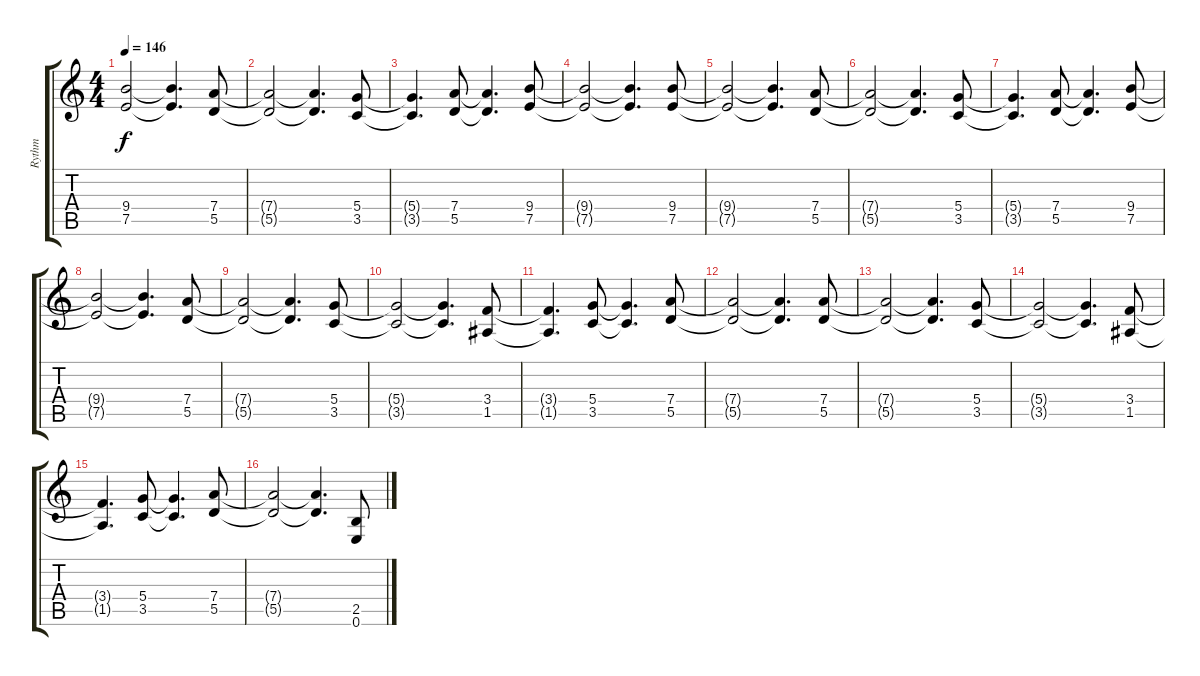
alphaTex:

\track ("Rythm" "Rythm") {instrument overdrivenguitar}
\staff {score tabs}
\tuning (E4 B3 G3 D3 A2 E2) {hide}
\ts (4 4)
\tempo 146
\clef g2
\ks c
(9.4{t} 7.5{t}).2{dy f} (9.4{t} 7.5{t}).4{d} (7.4 5.5).8 |
(7.4{t} 5.5{t}).2 (7.4{t} 5.5{t}).4{d} (5.4 3.5).8 |
(5.4{t} 3.5{t}).4{d} (7.4 5.5).8 (7.4{t} 5.5{t}).4{d} (9.4 7.5).8 |
(9.4{t} 7.5{t}).2 (9.4{t} 7.5{t}).4{d} (9.4 7.5).8 |
(9.4{t} 7.5{t}).2 (9.4{t} 7.5{t}).4{d} (7.4 5.5).8 |
(7.4{t} 5.5{t}).2 (7.4{t} 5.5{t}).4{d} (5.4 3.5).8 |
(5.4{t} 3.5{t}).4{d} (7.4 5.5).8 (7.4{t} 5.5{t}).4{d} (9.4 7.5).8 |
(9.4{t} 7.5{t}).2 (9.4{t} 7.5{t}).4{d} (7.4 5.5).8 |
(7.4{t} 5.5{t}).2 (7.4{t} 5.5{t}).4{d} (5.4 3.5).8 |
(5.4{t} 3.5{t}).2 (5.4{t} 3.5{t}).4{d} (3.4 1.5).8 |
(3.4{t} 1.5{t}).4{d} (5.4 3.5).8 (5.4{t} 3.5{t}).4{d} (7.4 5.5).8 |
(7.4{t} 5.5{t}).2 (7.4{t} 5.5{t}).4{d} (7.4 5.5).8 |
(7.4{t} 5.5{t}).2 (7.4{t} 5.5{t}).4{d} (5.4 3.5).8 |
(5.4{t} 3.5{t}).2 (5.4{t} 3.5{t}).4{d} (3.4 1.5).8 |
(3.4{t} 1.5{t}).4{d} (5.4 3.5).8 (5.4{t} 3.5{t}).4{d} (7.4 5.5).8 |
(7.4{t} 5.5{t}).2 (7.4{t} 5.5{t}).4{d} (2.5 0.6).8
